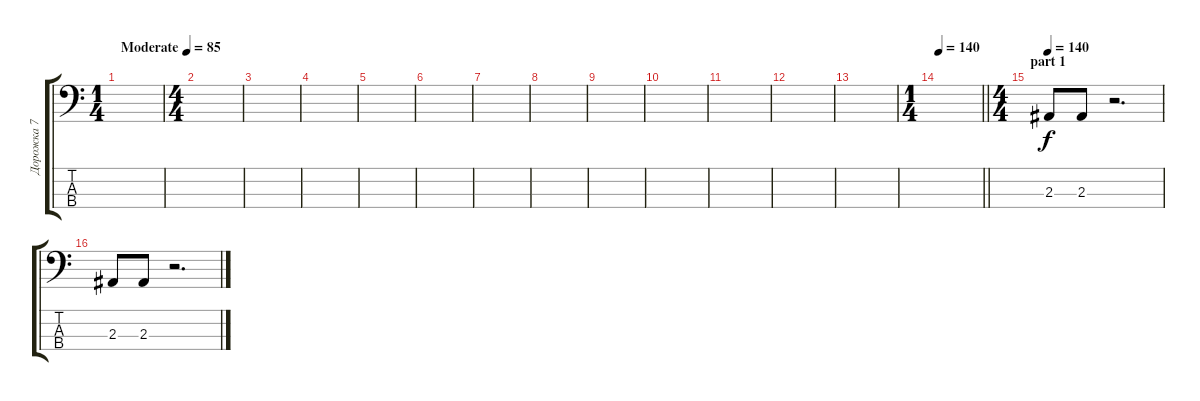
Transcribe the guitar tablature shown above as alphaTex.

\track ("Дорожка 7" "Дорожка 7") {instrument electricbasspick}
\staff {score tabs}
\tuning (F2 C2 Ab1 Eb1) {hide}
\ts (1 4)
\tempo (85 "Moderate")
\clef f4
\ks c
|
\ts (4 4)
|
|
|
|
|
|
|
|
|
|
|
|
\ts (1 4)
\tempo 140
\barLineRight lightlight
|
\ts (4 4)
\section ("" "part 1")
\tempo 140
2.3.8 2.3.8 r.2{d} |
2.3.8 2.3.8 r.2{d}
